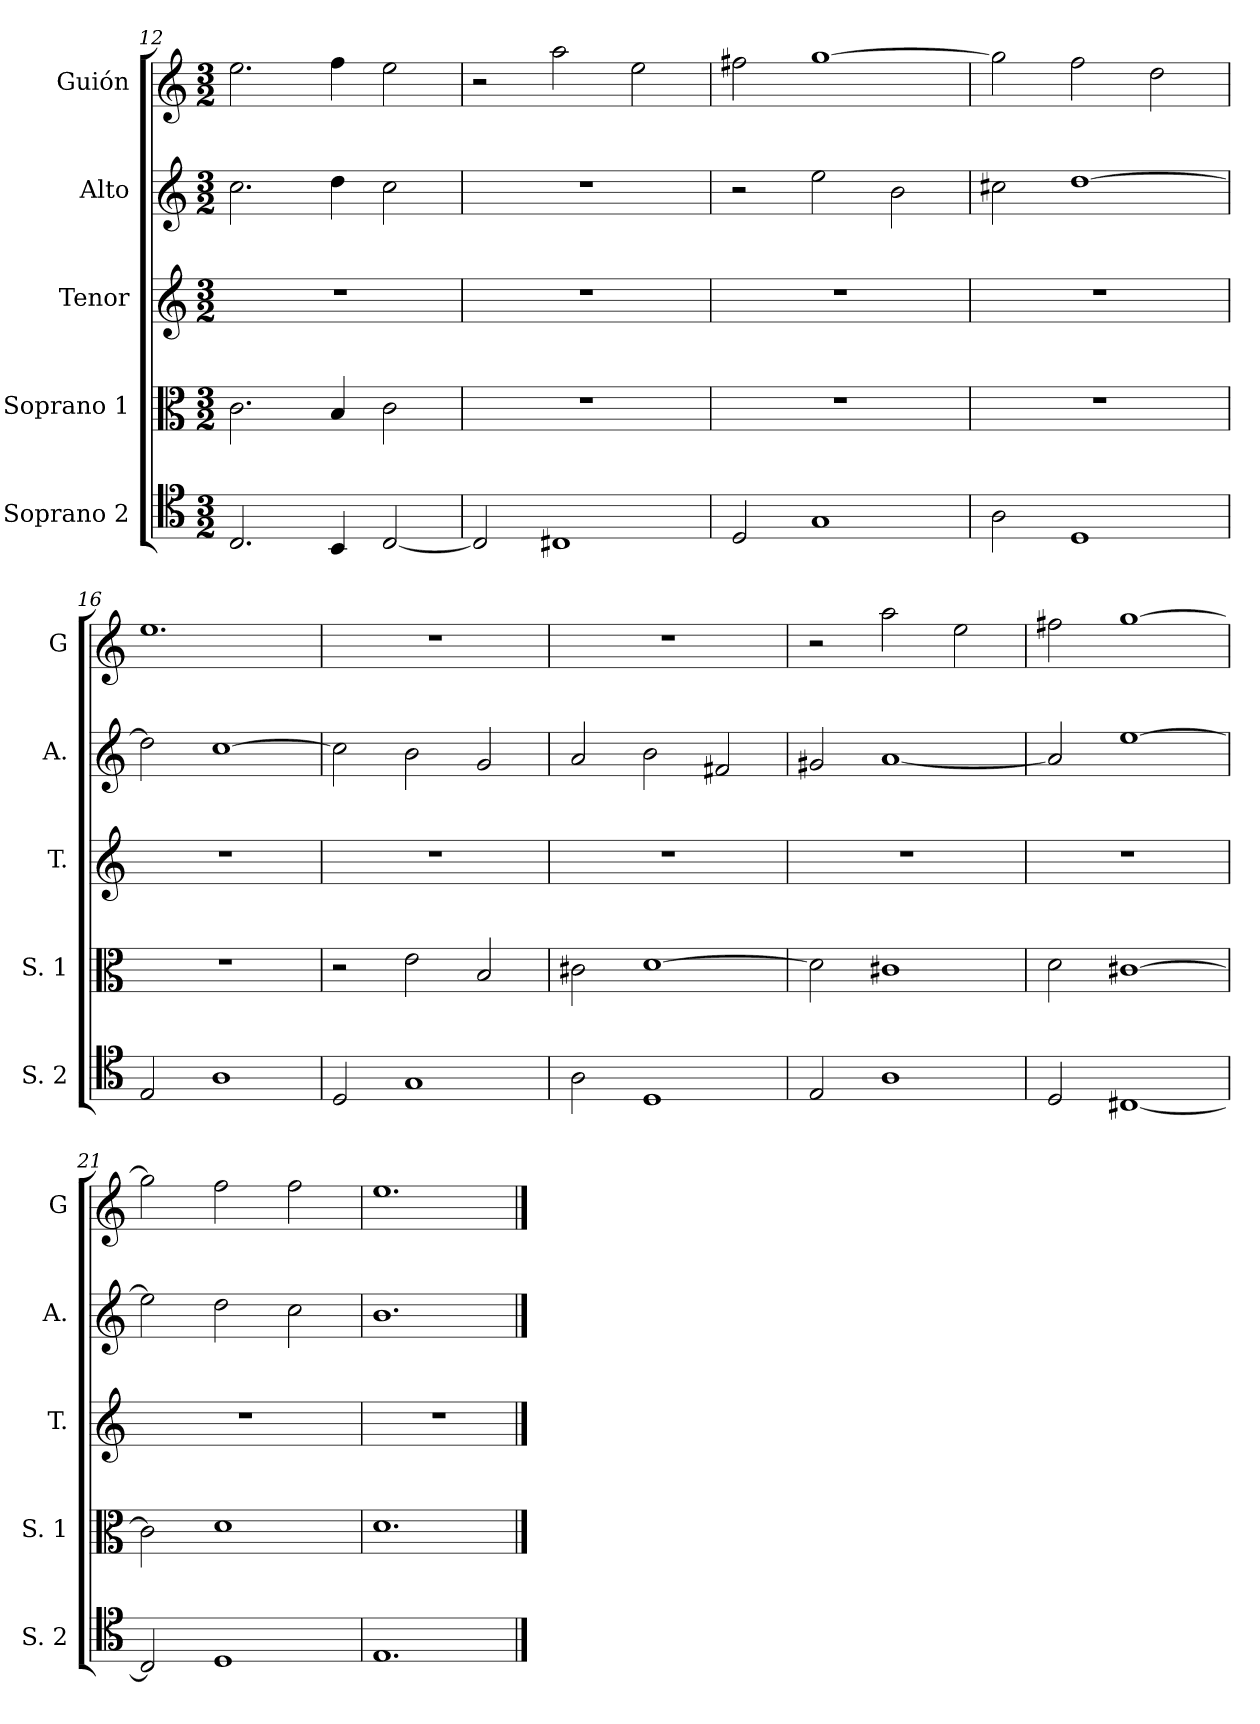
**kern	**kern	**kern	**kern	**kern
*part5	*part4	*part3	*part2	*part1
*staff5	*staff4	*staff3	*staff2	*staff1
*I"Soprano 2	*I"Soprano 1	*I"Tenor	*I"Alto	*I"Guión
*I'S. 2	*I'S. 1	*I'T.	*I'A.	*I'G
*clefC4	*clefC3	*clefG2	*clefG2	*clefG2
*M3/2	*M3/2	*M3/2	*M3/2	*M3/2
=12	=12	=12	=12	=12
2.C	2.c	1.r	2.cc	2.ee
4BB	4B	.	4dd	4ff
[2C	2c	.	2cc	2ee
=13	=13	=13	=13	=13
2C]	1.r	1.r	1.r	2r
1C#X	.	.	.	2aa
.	.	.	.	2ee
!!LO:PB:g=z
=14	=14	=14	=14	=14
2D	1.r	1.r	2r	2ff#X
1G	.	.	2ee	[1gg
.	.	.	2b	.
=15	=15	=15	=15	=15
2A	1.r	1.r	2cc#X	2gg]
1D	.	.	[1dd	2ff
.	.	.	.	2dd
=16	=16	=16	=16	=16
2E	1.r	1.r	2dd]	1.ee
1A	.	.	[1cc	.
=17	=17	=17	=17	=17
2D	2r	1.r	2cc]	1.r
1G	2e	.	2b	.
.	2B	.	2g	.
=18	=18	=18	=18	=18
2A	2c#X	1.r	2a	1.r
1D	[1d	.	2b	.
.	.	.	2f#X	.
=19	=19	=19	=19	=19
2E	2d]	1.r	2g#X	2r
1A	1c#X	.	[1a	2aa
.	.	.	.	2ee
=20	=20	=20	=20	=20
2D	2d	1.r	2a]	2ff#X
[1C#X	[1c#X	.	[1ee	[1gg
=21	=21	=21	=21	=21
2C#]	2c#]	1.r	2ee]	2gg]
1D	1d	.	2dd	2ff
.	.	.	2cc	2ff
!!LO:LB:g=z
=22	=22	=22	=22	=22
1.E	1.d	1.r	1.b	1.ee
==	==	==	==	==
*-	*-	*-	*-	*-
